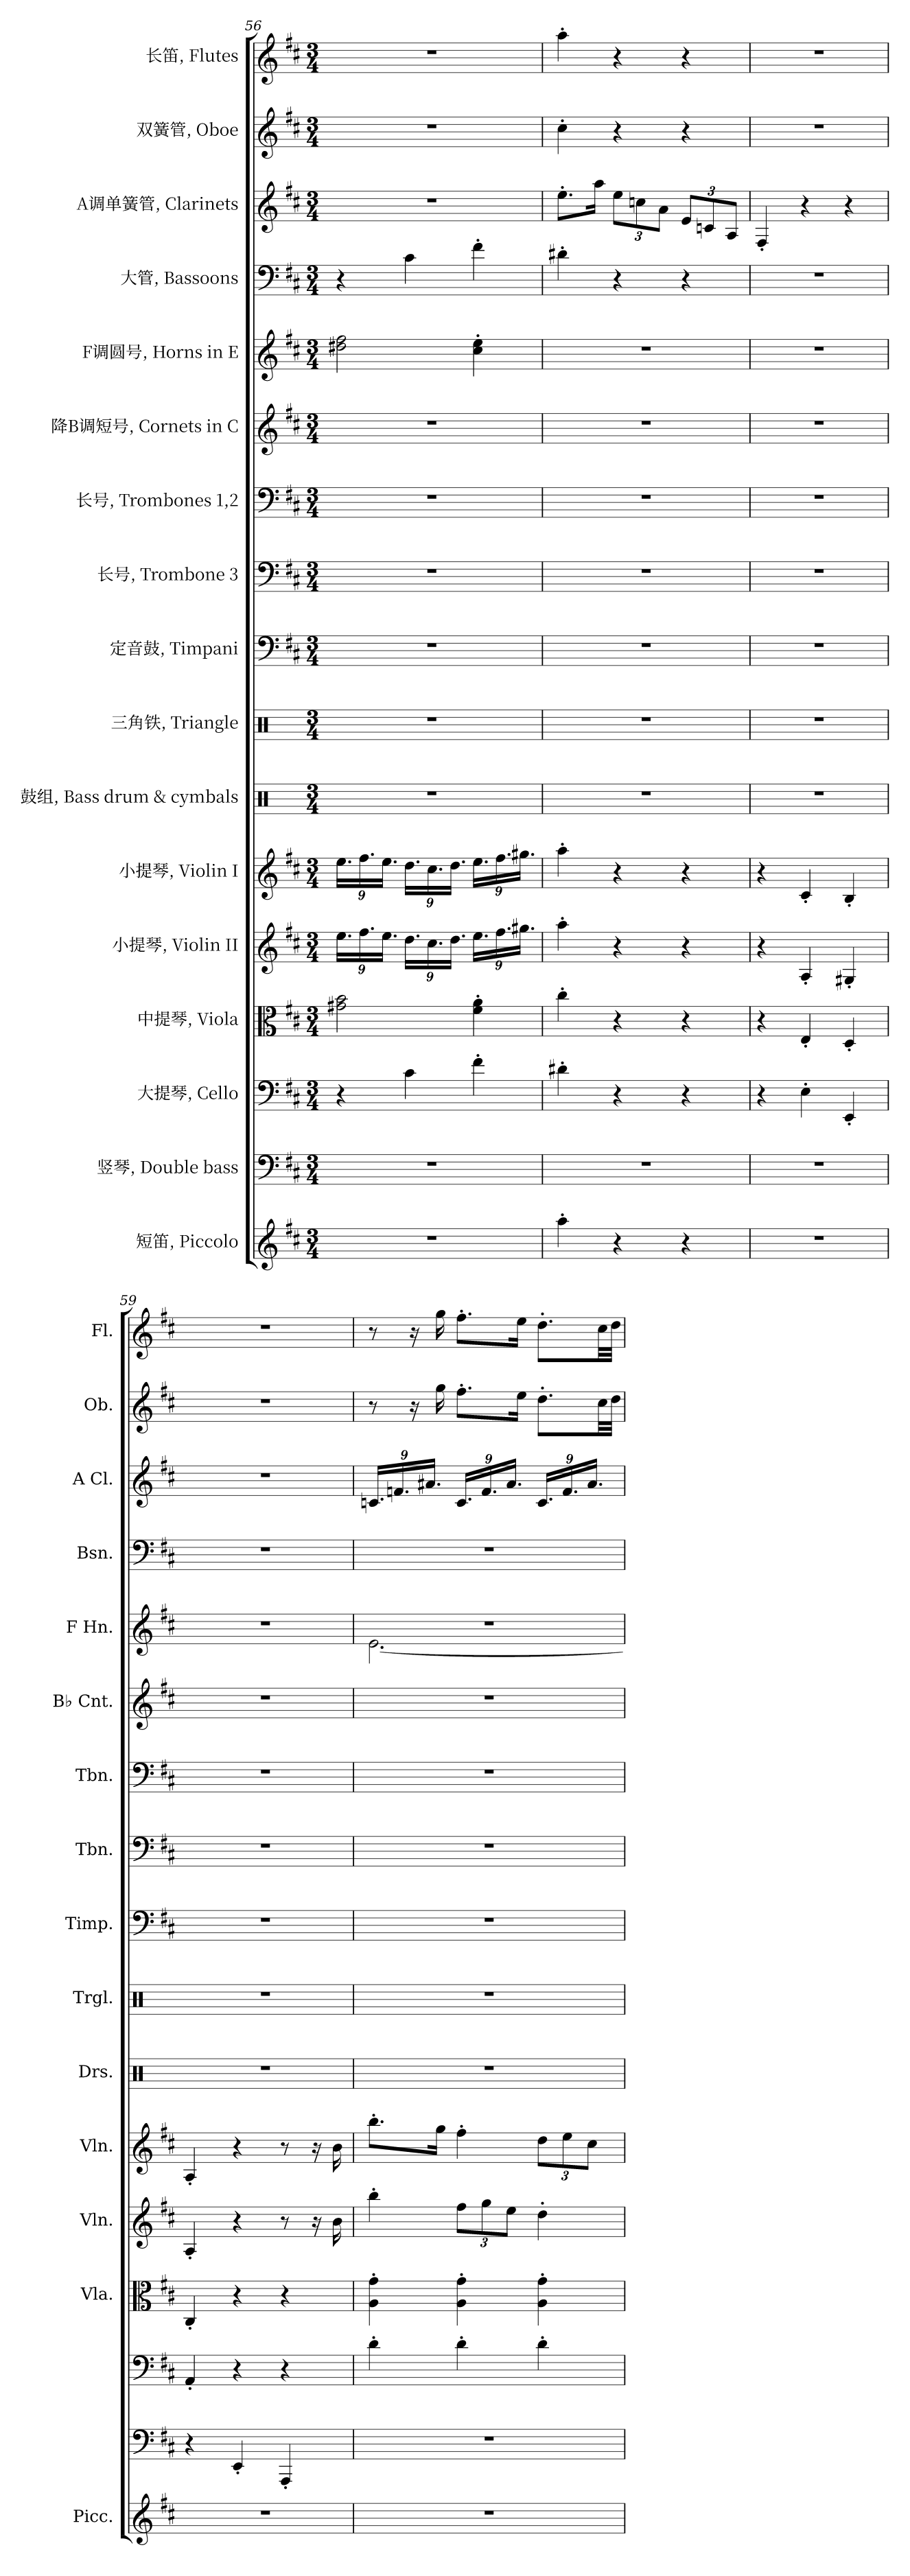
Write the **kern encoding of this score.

**kern	**kern	**kern	**kern	**kern	**kern	**kern	**kern	**kern	**kern	**kern	**kern	**kern	**kern	**kern	**kern	**kern
*part17	*part16	*part15	*part14	*part13	*part12	*part11	*part10	*part9	*part8	*part7	*part6	*part5	*part4	*part3	*part2	*part1
*staff17	*staff16	*staff15	*staff14	*staff13	*staff12	*staff11	*staff10	*staff9	*staff8	*staff7	*staff6	*staff5	*staff4	*staff3	*staff2	*staff1
*I"短笛, Piccolo	*I"竖琴, Double bass	*I"大提琴, Cello	*I"中提琴, Viola	*I"小提琴, Violin II	*I"小提琴, Violin I	*I"鼓组, Bass drum &amp; cymbals	*I"三角铁, Triangle	*I"定音鼓, Timpani	*I"长号, Trombone 3	*I"长号, Trombones 1,2	*I"降B调短号, Cornets in C	*I"F调圆号, Horns in E	*I"大管, Bassoons	*I"A调单簧管, Clarinets	*I"双簧管, Oboe	*I"长笛, Flutes
*I'Picc.	*	*	*I'Vla.	*I'Vln.	*I'Vln.	*I'Drs.	*I'Trgl.	*I'Timp.	*I'Tbn.	*I'Tbn.	*I'B♭ Cnt.	*I'F Hn.	*I'Bsn.	*I'A Cl.	*I'Ob.	*I'Fl.
*clefG2	*clefF4	*clefF4	*clefC3	*clefG2	*clefG2	*clefX	*clefX	*clefF4	*clefF4	*clefF4	*clefG2	*clefG2	*clefF4	*clefG2	*clefG2	*clefG2
*ITrd-7c-12	*	*	*	*	*	*	*	*	*	*	*ITrd1c2	*ITrd4c7	*	*ITrd2c3	*	*
*k[f#c#]	*k[f#c#]	*k[f#c#]	*k[f#c#]	*k[f#c#]	*k[f#c#]	*k[]	*k[]	*k[f#c#]	*k[f#c#]	*k[f#c#]	*k[]	*k[f#]	*k[f#c#]	*k[f#c#g#d#a#]	*k[f#c#]	*k[f#c#]
*M3/4	*M3/4	*M3/4	*M3/4	*M3/4	*M3/4	*M3/4	*M3/4	*M3/4	*M3/4	*M3/4	*M3/4	*M3/4	*M3/4	*M3/4	*M3/4	*M3/4
*	*	*	*	*Xbrackettup	*Xbrackettup	*	*	*	*	*	*	*	*	*	*	*
=56	=56	=56	=56	=56	=56	=56	=56	=56	=56	=56	=56	=56	=56	=56	=56	=56
2.r	2.r	4r	2g#X\ 2b\	18.ee\LL	18.ee\LL	2.r	2.r	2.r	2.r	2.r	2.r	2g#X\ 2b\	4r	2.r	2.r	2.r
.	.	.	.	18.ff#\	18.ff#\	.	.	.	.	.	.	.	.	.	.	.
.	.	.	.	18.ee\JJ	18.ee\JJ	.	.	.	.	.	.	.	.	.	.	.
.	.	4c#\	.	18.dd\LL	18.dd\LL	.	.	.	.	.	.	.	4c#\	.	.	.
.	.	.	.	18.cc#\	18.cc#\	.	.	.	.	.	.	.	.	.	.	.
.	.	.	.	18.dd\JJ	18.dd\JJ	.	.	.	.	.	.	.	.	.	.	.
.	.	4f#'\	4f#\' 4a\'	18.ee\LL	18.ee\LL	.	.	.	.	.	.	4f#\' 4a\'	4f#'\	.	.	.
.	.	.	.	18.ff#\	18.ff#\	.	.	.	.	.	.	.	.	.	.	.
.	.	.	.	18.gg#X\JJ	18.gg#X\JJ	.	.	.	.	.	.	.	.	.	.	.
=57	=57	=57	=57	=57	=57	=57	=57	=57	=57	=57	=57	=57	=57	=57	=57	=57
4aaa'\	2.r	4d#X'\	4cc#'\	4aa'\	4aa'\	2.r	2.r	2.r	2.r	2.r	2.r	2.r	4d#X'\	8.cc#'\L	4cc#'\	4aa'\
.	.	.	.	.	.	.	.	.	.	.	.	.	.	16ff#\Jk	.	.
*	*	*	*	*	*	*	*	*	*	*	*	*	*	*Xbrackettup	*	*
4r	.	4r	4r	4r	4r	.	.	.	.	.	.	.	4r	12cc#\L	4r	4r
.	.	.	.	.	.	.	.	.	.	.	.	.	.	12an\	.	.
.	.	.	.	.	.	.	.	.	.	.	.	.	.	12f#\J	.	.
4r	.	4r	4r	4r	4r	.	.	.	.	.	.	.	4r	12c#/L	4r	4r
.	.	.	.	.	.	.	.	.	.	.	.	.	.	12An/	.	.
.	.	.	.	.	.	.	.	.	.	.	.	.	.	12F#/J	.	.
!!LO:PB:g=z
=58	=58	=58	=58	=58	=58	=58	=58	=58	=58	=58	=58	=58	=58	=58	=58	=58
2.r	2.r	4r	4r	4r	4r	2.r	2.r	2.r	2.r	2.r	2.r	2.r	2.r	4D#'/	2.r	2.r
.	.	4E'\	4E'/	4A'/	4c#'/	.	.	.	.	.	.	.	.	4r	.	.
.	.	4EE'/	4D'/	4G#X'/	4B'/	.	.	.	.	.	.	.	.	4r	.	.
=59	=59	=59	=59	=59	=59	=59	=59	=59	=59	=59	=59	=59	=59	=59	=59	=59
2.r	4r	4AA'/	4C#'/	4A'/	4A'/	2.r	2.r	2.r	2.r	2.r	2.r	2.r	2.r	2.r	2.r	2.r
.	4EE'/	4r	4r	4r	4r	.	.	.	.	.	.	.	.	.	.	.
.	4AAA'/	4r	4r	8r	8r	.	.	.	.	.	.	.	.	.	.	.
.	.	.	.	16r	16r	.	.	.	.	.	.	.	.	.	.	.
.	.	.	.	16b\	16b\	.	.	.	.	.	.	.	.	.	.	.
=60	=60	=60	=60	=60	=60	=60	=60	=60	=60	=60	=60	=60	=60	=60	=60	=60
*	*	*	*	*	*	*	*	*	*	*	*	*^	*	*	*	*
2.r	2.r	4d'\	4A\' 4g\'	4bb'\	8.bb'\L	2.r	2.r	2.r	2.r	2.r	2.r	2.r	[2.A\	2.r	18.An/LL	8r	8r
.	.	.	.	.	.	.	.	.	.	.	.	.	.	.	18.dn/	.	.
.	.	.	.	.	.	.	.	.	.	.	.	.	.	.	.	16r	16r
.	.	.	.	.	.	.	.	.	.	.	.	.	.	.	18.f##X/JJ	.	.
.	.	.	.	.	16gg\Jk	.	.	.	.	.	.	.	.	.	.	16gg\	16gg\
.	.	4d'\	4A\' 4g\'	12ff#\L	4ff#'\	.	.	.	.	.	.	.	.	.	18.A/LL	8.ff#'\L	8.ff#'\L
.	.	.	.	12gg\	.	.	.	.	.	.	.	.	.	.	18.d/	.	.
.	.	.	.	12ee\J	.	.	.	.	.	.	.	.	.	.	18.f##/JJ	.	.
.	.	.	.	.	.	.	.	.	.	.	.	.	.	.	.	16ee\Jk	16ee\Jk
.	.	4d'\	4A\' 4g\'	4dd'\	12dd\L	.	.	.	.	.	.	.	.	.	18.A/LL	8.dd'\L	8.dd'\L
.	.	.	.	.	12ee\	.	.	.	.	.	.	.	.	.	18.d/	.	.
.	.	.	.	.	12cc#\J	.	.	.	.	.	.	.	.	.	18.f##/JJ	.	.
.	.	.	.	.	.	.	.	.	.	.	.	.	.	.	.	32cc#\LL	32cc#\LL
.	.	.	.	.	.	.	.	.	.	.	.	.	.	.	.	32dd\JJJ	32dd\JJJ
*	*	*	*	*	*	*	*	*	*	*	*	*v	*v	*	*	*	*
=	=	=	=	=	=	=	=	=	=	=	=	=	=	=	=	=
*-	*-	*-	*-	*-	*-	*-	*-	*-	*-	*-	*-	*-	*-	*-	*-	*-
